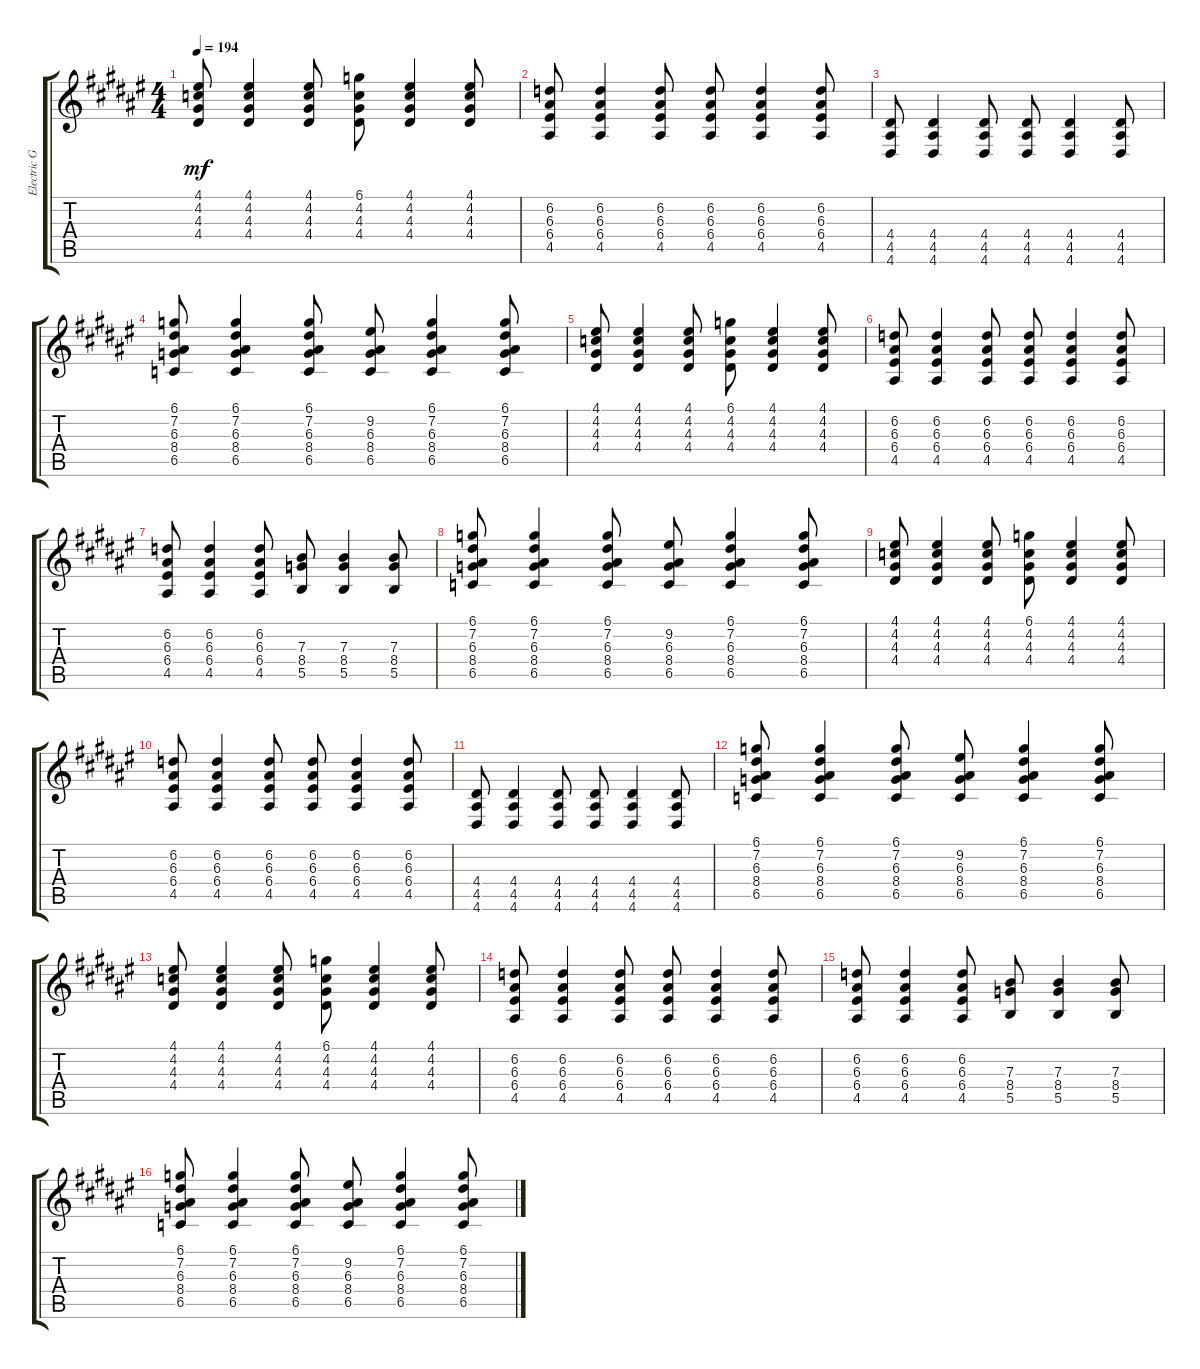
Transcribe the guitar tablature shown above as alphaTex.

\track ("Electric Guitar III <葵>" "Electric G") {instrument distortionguitar}
\staff {score tabs}
\tuning (Db4 Ab3 E3 B2 Gb2 B1) {hide}
\ts (4 4)
\tempo 194
\clef g2
\ks f#
(4.1 4.2 4.3 4.4).8{dy mf} (4.1 4.2 4.3 4.4).4 (4.1 4.2 4.3 4.4).8 (6.1 4.2 4.3 4.4).8 (4.1 4.2 4.3 4.4).4 (4.1 4.2 4.3 4.4).8 |
(6.2 6.3 6.4 4.5).8 (6.2 6.3 6.4 4.5).4 (6.2 6.3 6.4 4.5).8 (6.2 6.3 6.4 4.5).8 (6.2 6.3 6.4 4.5).4 (6.2 6.3 6.4 4.5).8 |
(4.4 4.5 4.6).8 (4.4 4.5 4.6).4 (4.4 4.5 4.6).8 (4.4 4.5 4.6).8 (4.4 4.5 4.6).4 (4.4 4.5 4.6).8 |
(6.1 7.2 6.3 8.4 6.5).8 (6.1 7.2 6.3 8.4 6.5).4 (6.1 7.2 6.3 8.4 6.5).8 (9.2 6.3 8.4 6.5).8 (6.1 7.2 6.3 8.4 6.5).4 (6.1 7.2 6.3 8.4 6.5).8 |
(4.1 4.2 4.3 4.4).8 (4.1 4.2 4.3 4.4).4 (4.1 4.2 4.3 4.4).8 (6.1 4.2 4.3 4.4).8 (4.1 4.2 4.3 4.4).4 (4.1 4.2 4.3 4.4).8 |
(6.2 6.3 6.4 4.5).8 (6.2 6.3 6.4 4.5).4 (6.2 6.3 6.4 4.5).8 (6.2 6.3 6.4 4.5).8 (6.2 6.3 6.4 4.5).4 (6.2 6.3 6.4 4.5).8 |
(6.2 6.3 6.4 4.5).8 (6.2 6.3 6.4 4.5).4 (6.2 6.3 6.4 4.5).8 (7.3 8.4 5.5).8 (7.3 8.4 5.5).4 (7.3 8.4 5.5).8 |
(6.1 7.2 6.3 8.4 6.5).8 (6.1 7.2 6.3 8.4 6.5).4 (6.1 7.2 6.3 8.4 6.5).8 (9.2 6.3 8.4 6.5).8 (6.1 7.2 6.3 8.4 6.5).4 (6.1 7.2 6.3 8.4 6.5).8 |
(4.1 4.2 4.3 4.4).8 (4.1 4.2 4.3 4.4).4 (4.1 4.2 4.3 4.4).8 (6.1 4.2 4.3 4.4).8 (4.1 4.2 4.3 4.4).4 (4.1 4.2 4.3 4.4).8 |
(6.2 6.3 6.4 4.5).8 (6.2 6.3 6.4 4.5).4 (6.2 6.3 6.4 4.5).8 (6.2 6.3 6.4 4.5).8 (6.2 6.3 6.4 4.5).4 (6.2 6.3 6.4 4.5).8 |
(4.4 4.5 4.6).8 (4.4 4.5 4.6).4 (4.4 4.5 4.6).8 (4.4 4.5 4.6).8 (4.4 4.5 4.6).4 (4.4 4.5 4.6).8 |
(6.1 7.2 6.3 8.4 6.5).8 (6.1 7.2 6.3 8.4 6.5).4 (6.1 7.2 6.3 8.4 6.5).8 (9.2 6.3 8.4 6.5).8 (6.1 7.2 6.3 8.4 6.5).4 (6.1 7.2 6.3 8.4 6.5).8 |
(4.1 4.2 4.3 4.4).8 (4.1 4.2 4.3 4.4).4 (4.1 4.2 4.3 4.4).8 (6.1 4.2 4.3 4.4).8 (4.1 4.2 4.3 4.4).4 (4.1 4.2 4.3 4.4).8 |
(6.2 6.3 6.4 4.5).8 (6.2 6.3 6.4 4.5).4 (6.2 6.3 6.4 4.5).8 (6.2 6.3 6.4 4.5).8 (6.2 6.3 6.4 4.5).4 (6.2 6.3 6.4 4.5).8 |
(6.2 6.3 6.4 4.5).8 (6.2 6.3 6.4 4.5).4 (6.2 6.3 6.4 4.5).8 (7.3 8.4 5.5).8 (7.3 8.4 5.5).4 (7.3 8.4 5.5).8 |
\section ("" "")
(6.1 7.2 6.3 8.4 6.5).8 (6.1 7.2 6.3 8.4 6.5).4 (6.1 7.2 6.3 8.4 6.5).8 (9.2 6.3 8.4 6.5).8 (6.1 7.2 6.3 8.4 6.5).4 (6.1 7.2 6.3 8.4 6.5).8
